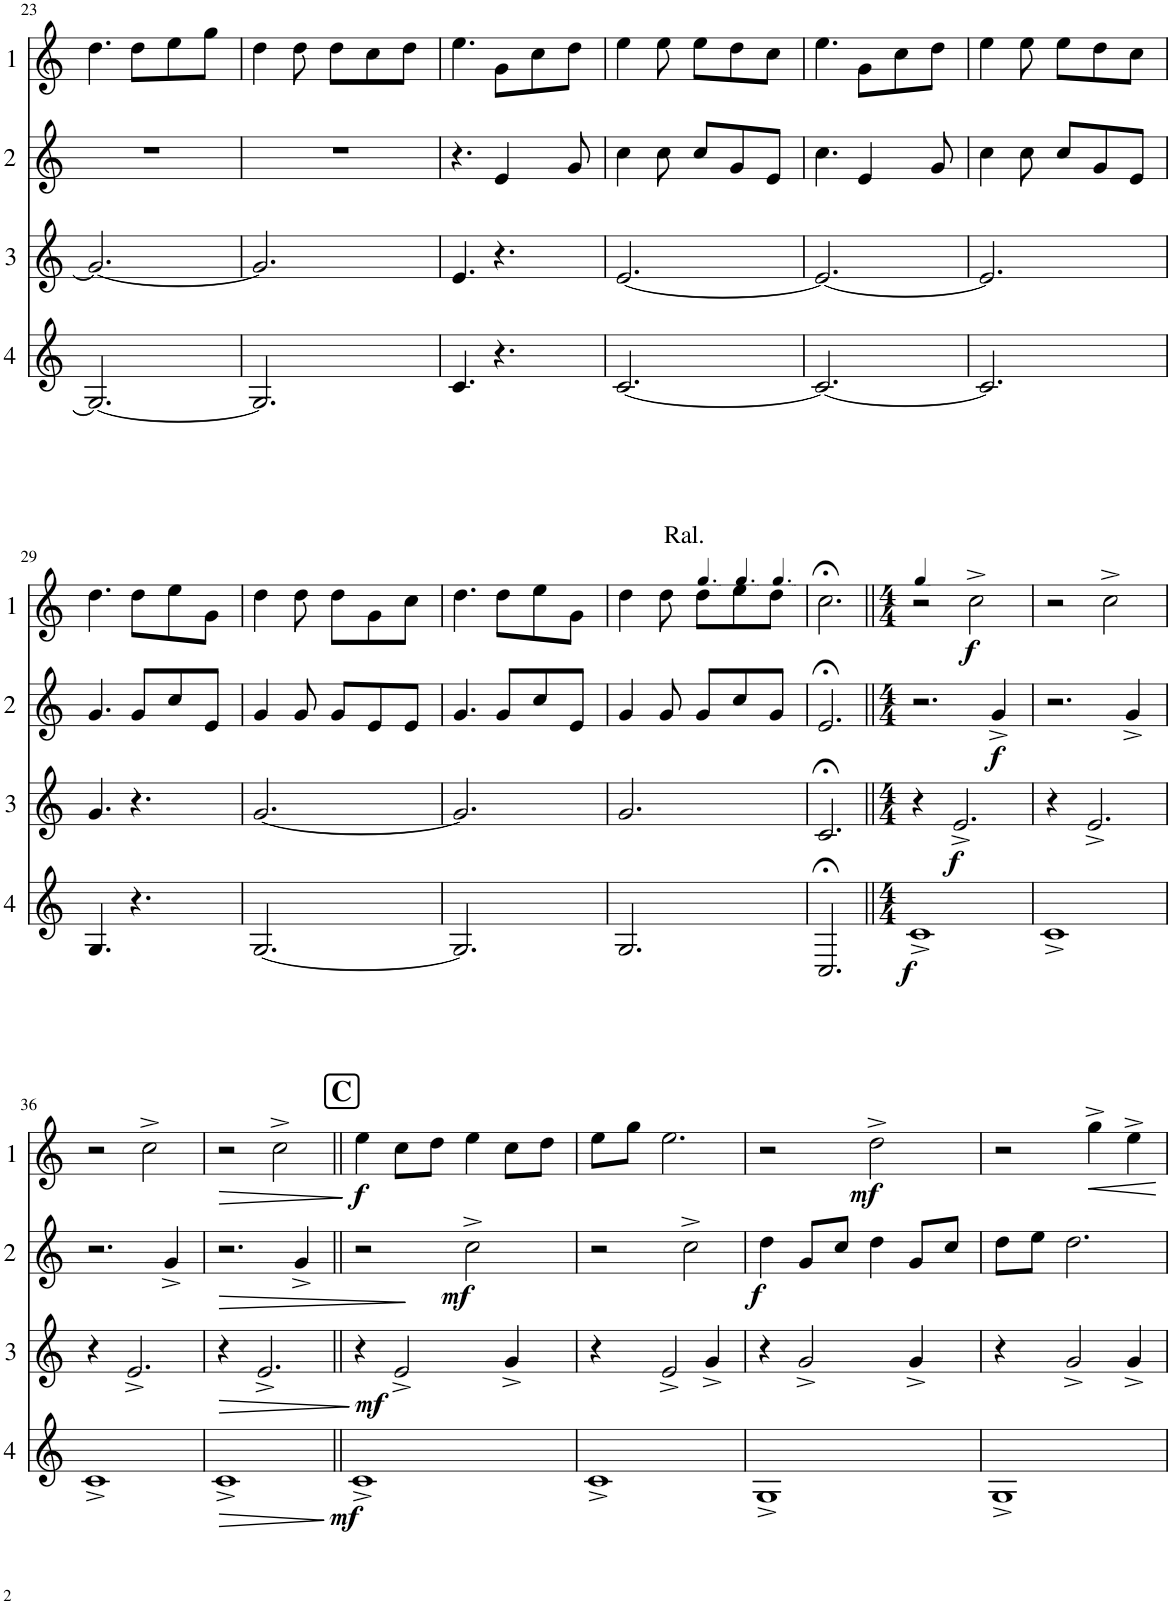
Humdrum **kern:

**kern	**dynam	**kern	**dynam	**kern	**dynam	**kern	**dynam
*part4	*part4	*part3	*part3	*part2	*part2	*part1	*part1
*staff4	*staff4	*staff3	*staff3	*staff2	*staff2	*staff1	*staff1
*I"Cor 4	*	*I"Cor 3	*	*I"Cor 2	*	*I"Cor 1	*
!!LO:PB:g=z
*clefG2	*	*clefG2	*	*clefG2	*	*clefG2	*
*Trd4c7	*	*Trd4c7	*	*Trd4c7	*	*Trd4c7	*
*k[]	*	*k[]	*	*k[]	*	*k[]	*
*M6/8	*	*M6/8	*	*M6/8	*	*M6/8	*
=23	=23	=23	=23	=23	=23	=23	=23
2.G/_	.	2.g/_	.	2.r	.	4.dd\	.
.	.	.	.	.	.	8dd\L	.
.	.	.	.	.	.	8ee\	.
.	.	.	.	.	.	8gg\J	.
=24	=24	=24	=24	=24	=24	=24	=24
2.G/]	.	2.g/]	.	2.r	.	4dd\	.
.	.	.	.	.	.	8dd\	.
.	.	.	.	.	.	8dd\L	.
.	.	.	.	.	.	8cc\	.
.	.	.	.	.	.	8dd\J	.
=25	=25	=25	=25	=25	=25	=25	=25
4.c/	.	4.e/	.	4.r	.	4.ee\	.
4.r	.	4.r	.	4e/	.	8g\L	.
.	.	.	.	.	.	8cc\	.
.	.	.	.	8g/	.	8dd\J	.
=26	=26	=26	=26	=26	=26	=26	=26
[2.c/	.	[2.e/	.	4cc\	.	4ee\	.
.	.	.	.	8cc\	.	8ee\	.
.	.	.	.	8cc/L	.	8ee\L	.
.	.	.	.	8g/	.	8dd\	.
.	.	.	.	8e/J	.	8cc\J	.
=27	=27	=27	=27	=27	=27	=27	=27
2.c/_	.	2.e/_	.	4.cc\	.	4.ee\	.
.	.	.	.	4e/	.	8g\L	.
.	.	.	.	.	.	8cc\	.
.	.	.	.	8g/	.	8dd\J	.
=28	=28	=28	=28	=28	=28	=28	=28
2.c/]	.	2.e/]	.	4cc\	.	4ee\	.
.	.	.	.	8cc\	.	8ee\	.
.	.	.	.	8cc/L	.	8ee\L	.
.	.	.	.	8g/	.	8dd\	.
.	.	.	.	8e/J	.	8cc\J	.
!!LO:LB:g=z
=29	=29	=29	=29	=29	=29	=29	=29
4.G/	.	4.g/	.	4.g/	.	4.dd\	.
4.r	.	4.r	.	8g/L	.	8dd\L	.
.	.	.	.	8cc/	.	8ee\	.
.	.	.	.	8e/J	.	8g\J	.
=30	=30	=30	=30	=30	=30	=30	=30
[2.G/	.	[2.g/	.	4g/	.	4dd\	.
.	.	.	.	8g/	.	8dd\	.
.	.	.	.	8g/L	.	8dd\L	.
.	.	.	.	8e/	.	8g\	.
.	.	.	.	8e/J	.	8cc\J	.
=31	=31	=31	=31	=31	=31	=31	=31
2.G/]	.	2.g/]	.	4.g/	.	4.dd\	.
.	.	.	.	8g/L	.	8dd\L	.
.	.	.	.	8cc/	.	8ee\	.
.	.	.	.	8e/J	.	8g\J	.
=32	=32	=32	=32	=32	=32	=32	=32
!	!	!	!	!	!	!LO:TX:a:t=Ral.	!
2.G/	.	2.g/	.	4g/	.	4dd\	.
.	.	.	.	8g/	.	8dd\	.
*	*	*	*	*	*	*MM90	*
.	.	.	.	8g/L	.	8dd\L	.
*	*	*	*	*	*	*MM78	*
.	.	.	.	8cc/	.	8ee\	.
*	*	*	*	*	*	*MM66	*
.	.	.	.	8g/J	.	8dd\J	.
=33	=33	=33	=33	=33	=33	=33	=33
2.C;</	.	2.c;</	.	2.e;</	.	2.cc;<\	.
=34||	=34||	=34||	=34||	=34||	=34||	=34||	=34||
*M4/4	*	*M4/4	*	*M4/4	*	*M4/4	*
*	*	*	*	*	*	*MM66	*
!	!LO:DY:b	!	!	!	!	!	!
1c^	f	4r	.	2.r	.	2r	.
!	!	!	!LO:DY:b	!	!	!	!
.	.	2.e^/	f	.	.	.	.
!	!	!	!	!	!	!	!LO:DY:b
.	.	.	.	.	.	2cc^\	f
!	!	!	!	!	!LO:DY:b	!	!
.	.	.	.	4g^/	f	.	.
=35	=35	=35	=35	=35	=35	=35	=35
1c^	.	4r	.	2.r	.	2r	.
.	.	2.e^/	.	.	.	.	.
.	.	.	.	.	.	2cc^\	.
.	.	.	.	4g^/	.	.	.
!!LO:LB:g=z
=36	=36	=36	=36	=36	=36	=36	=36
1c^	.	4r	.	2.r	.	2r	.
.	.	2.e^/	.	.	.	.	.
.	.	.	.	.	.	2cc^\	.
.	.	.	.	4g^/	.	.	.
=37	=37	=37	=37	=37	=37	=37	=37
!	!LO:HP:b	!	!LO:HP:b	!	!LO:HP:b	!	!LO:HP:b
1c^	>	4r	>	2.r	>	2r	>
.	.	2.e^/	.	.	.	.	.
.	.	.	.	.	.	2cc^\	.
.	.	.	.	4g^/	.	.	.
.	]	.	]	.	]	.	]
!!LO:REH:place=s1:a:B:cj:fs=14:t=C
=38||	=38||	=38||	=38||	=38||	=38||	=38||	=38||
!	!LO:DY:b	!	!LO:DY:b	!	!	!	!LO:DY:b
1c^	mf	4r	mf	2r	.	4ee\	f
.	.	2e^/	.	.	.	8cc\L	.
.	.	.	.	.	.	8dd\J	.
!	!	!	!	!	!LO:DY:b	!	!
.	.	.	.	2cc^\	mf	4ee\	.
.	.	4g^/	.	.	.	8cc\L	.
.	.	.	.	.	.	8dd\J	.
=39	=39	=39	=39	=39	=39	=39	=39
1c^	.	4r	.	2r	.	8ee\L	.
.	.	.	.	.	.	8gg\J	.
.	.	2e^/	.	.	.	2.ee\	.
.	.	.	.	2cc^\	.	.	.
.	.	4g^/	.	.	.	.	.
=40	=40	=40	=40	=40	=40	=40	=40
!	!	!	!	!	!LO:DY:b	!	!
1G^	.	4r	.	4dd\	f	2r	.
.	.	2g^/	.	8g/L	.	.	.
.	.	.	.	8cc/J	.	.	.
!	!	!	!	!	!	!	!LO:DY:b
.	.	.	.	4dd\	.	2dd^\	mf
.	.	4g^/	.	8g/L	.	.	.
.	.	.	.	8cc/J	.	.	.
=41	=41	=41	=41	=41	=41	=41	=41
1G^	.	4r	.	8dd\L	.	2r	.
.	.	.	.	8ee\J	.	.	.
.	.	2g^/	.	2.dd\	.	.	.
!	!	!	!	!	!	!	!LO:HP:b
.	.	.	.	.	.	4gg^\	<
.	.	4g^/	.	.	.	4ee^\	.
.	.	.	.	.	.	.	[
=	=	=	=	=	=	=	=
*-	*-	*-	*-	*-	*-	*-	*-
